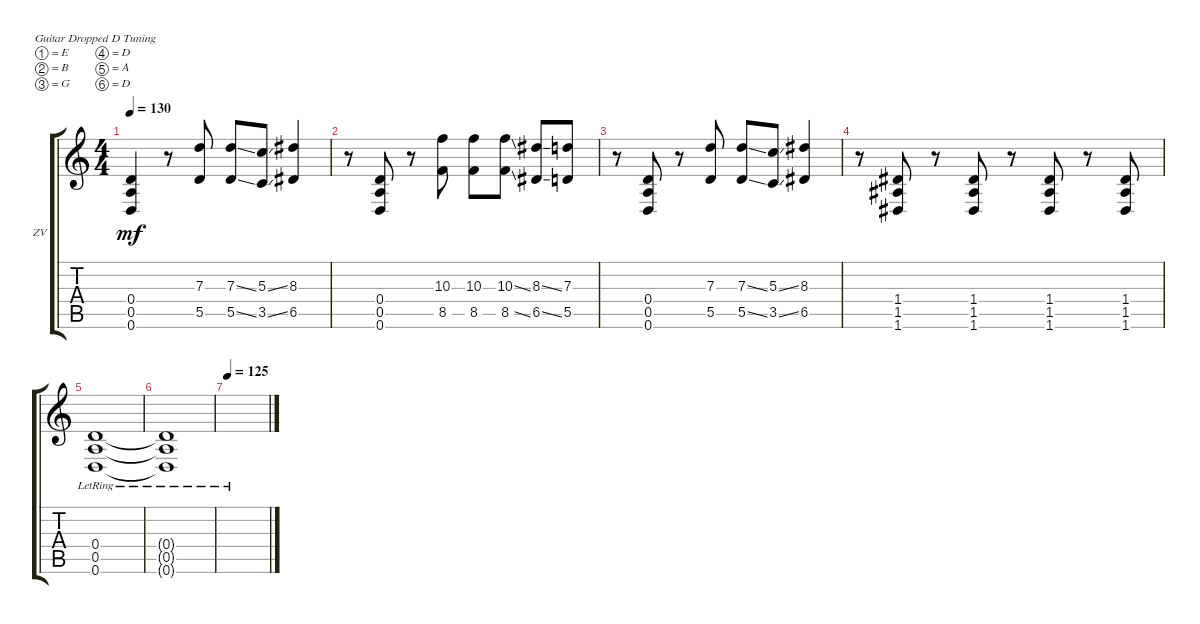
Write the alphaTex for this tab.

\defaultSystemsLayout 4
\bracketExtendMode groupsimilarinstruments
\firstSystemTrackNameOrientation horizontal
\otherSystemsTrackNameOrientation horizontal
\track ("Zacky Vengeance" "ZV") {instrument distortionguitar}
\staff {score tabs}
\tuning (E4 B3 G3 D3 A2 D2)
\ts (4 4)
\tempo 130
\clef g2
\ks c
(0.5 0.4 0.6).4{dy mf} r.8 (5.5 7.3).8 (5.5{ss} 7.3{ss}).8 (3.5{ss} 5.3{ss}).8 (6.5 8.3).4 |
r.8 (0.5 0.6 0.4).8 r.8 (10.3 8.5).8 (8.5 10.3).8 (8.5{ss} 10.3{ss}).8 (6.5{ss} 8.3{ss}).8 (5.5 7.3).8 |
r.8 (0.5 0.6 0.4).8 r.8 (5.5 7.3).8 (5.5{ss} 7.3{ss}).8 (3.5{ss} 5.3{ss}).8 (6.5 8.3).4 |
r.8 (1.6 1.5 1.4).8 r.8 (1.6 1.5 1.4).8 r.8 (1.6 1.4 1.5).8 r.8 (1.4 1.5 1.6).8 |
(0.6{lr} 0.5{lr} 0.4{lr}).1 |
(0.6{lr t} 0.5{lr t} 0.4{lr t}).1 |
\tempo 125
